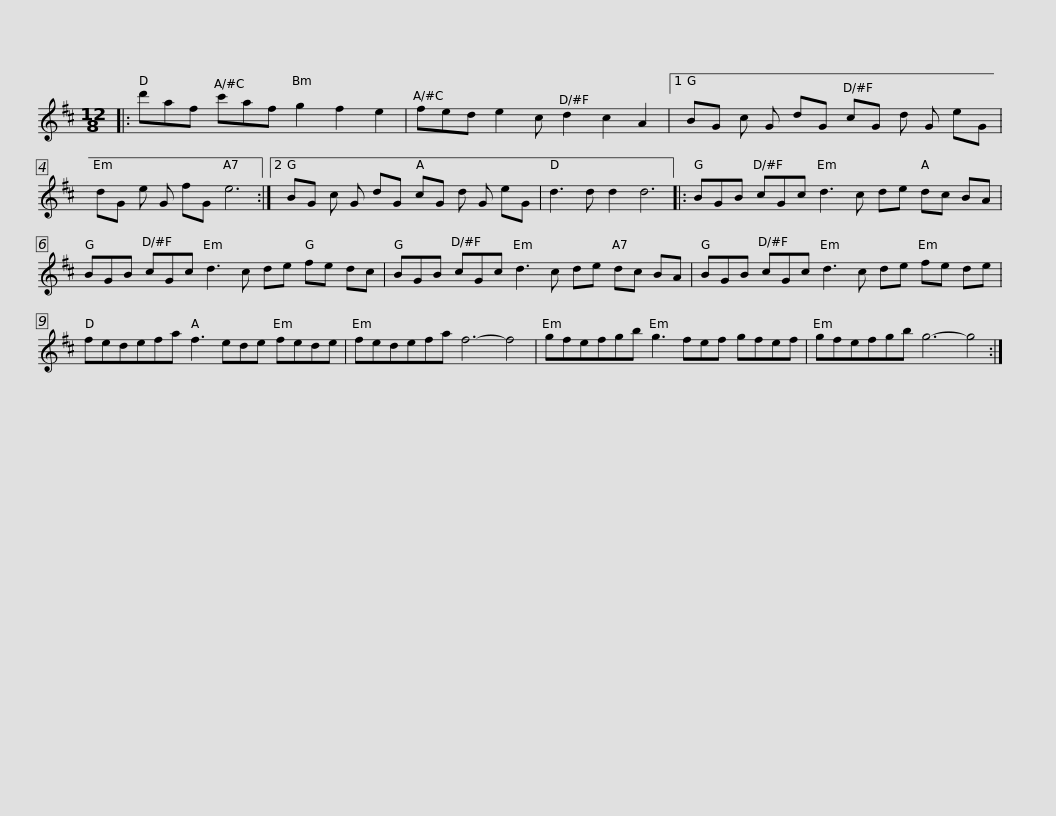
X:1
L:1/8
M:12/8
I:linebreak $
K:D
V:1 treble
V:1
|: d'af c'af g2 f2 e2 | fed e2 c d2 c2 A2 |1 BG c G dG cG d G eG | dG e G fG e6 :|2$ BG c G dG cG d G eG | %5
 d3 d d2 d6 |: BGB cGc d3 c de dc BA |$ BGB cGc d3 c de fe dc | BGB cGc d3 c de dc BA |$ BGB cGc d3 c de fe de | %10
 fedefa f3 ede fede | fedefa f6- f4 |$ gfefgb g3 fef gfef | gfefgb g6- g4 :| %14
